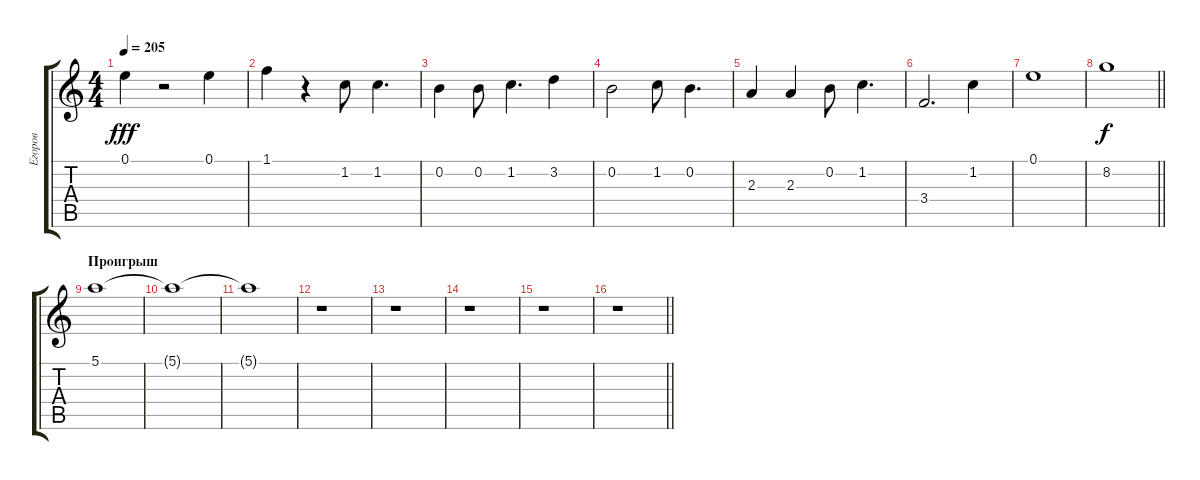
\track ("Егоров" "Егоров") {instrument contrabass}
\staff {score tabs}
\tuning (E4 B3 G3 D3 A2 E2) {hide}
\ts (4 4)
\tempo 205
\clef g2
\ks c
0.1.4{dy fff} r.2 0.1.4 |
1.1.4 r.4 1.2.8 1.2.4{d} |
0.2.4 0.2.8 1.2.4{d} 3.2.4 |
0.2.2 1.2.8 0.2.4{d} |
2.3.4 2.3.4 0.2.8 1.2.4{d} |
3.4.2{d} 1.2.4 |
0.1.1 |
\barLineRight lightlight
8.2.1{dy f} |
\section ("" "Проигрыш")
5.1.1 |
5.1{t}.1 |
5.1{t}.1 |
r.1 |
r.1 |
r.1 |
r.1 |
\barLineRight lightlight
r.1
